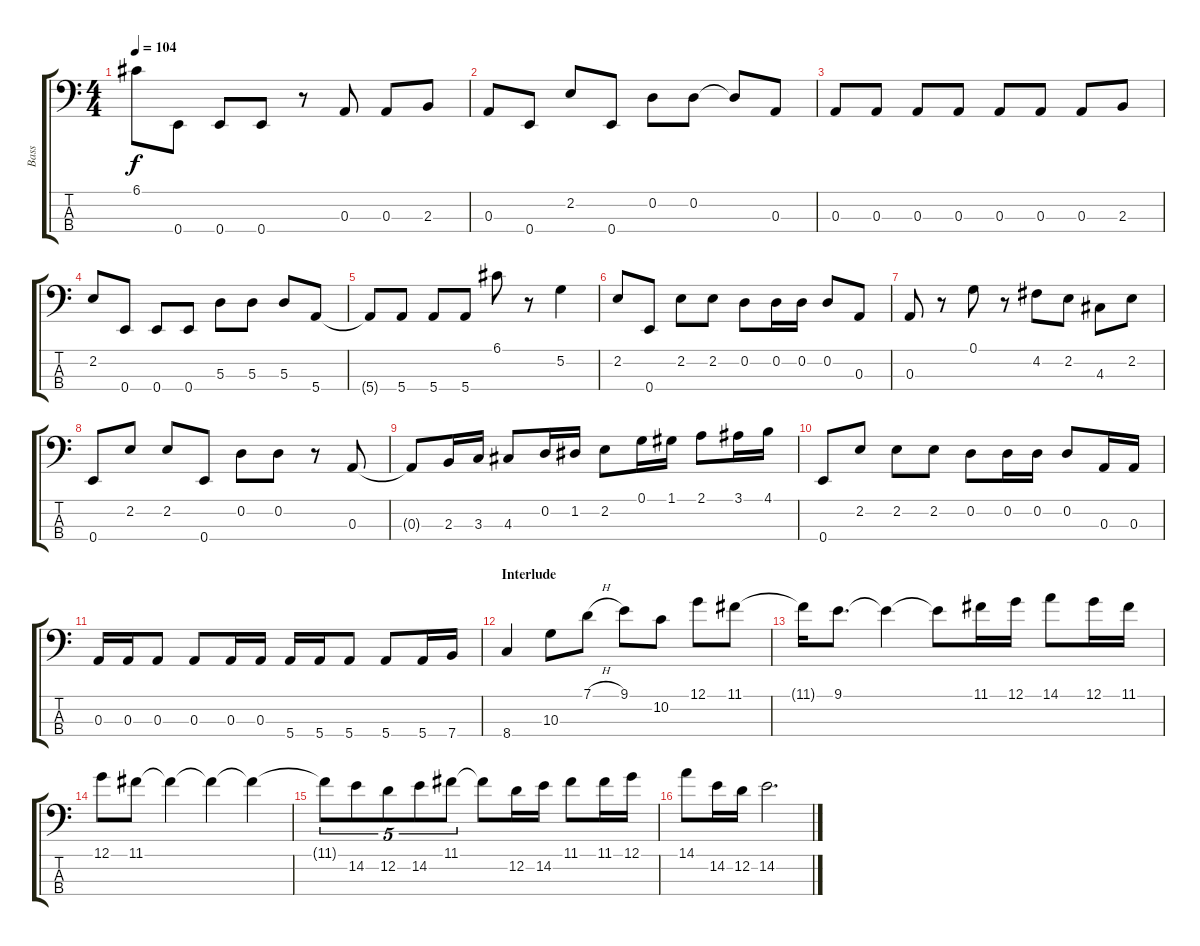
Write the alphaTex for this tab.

\track ("Bass" "Bass") {instrument electricbassfinger}
\staff {score tabs}
\tuning (G2 D2 A1 E1) {hide}
\ts (4 4)
\tempo 104
\clef f4
\ks c
6.1.8{dy f} 0.4.8 0.4.8 0.4.8 r.8 0.3.8 0.3.8 2.3.8 |
0.3.8 0.4.8 2.2.8 0.4.8 0.2.8 0.2.8 0.2{t}.8 0.3.8 |
0.3.8 0.3.8 0.3.8 0.3.8 0.3.8 0.3.8 0.3.8 2.3.8 |
2.2.8 0.4.8 0.4.8 0.4.8 5.3.8 5.3.8 5.3.8 5.4.8 |
5.4{t}.8 5.4.8 5.4.8 5.4.8 6.1.8 r.8 5.2.4 |
2.2.8 0.4.8 2.2.8 2.2.8 0.2.8 0.2.16 0.2.16 0.2.8 0.3.8 |
0.3.8 r.8 0.1.8 r.8 4.2.8 2.2.8 4.3.8 2.2.8 |
0.4.8 2.2.8 2.2.8 0.4.8 0.2.8 0.2.8 r.8 0.3.8 |
0.3{t}.8 2.3.16 3.3.16 4.3.8 0.2.16 1.2.16 2.2.8 0.1.16 1.1.16 2.1.8 3.1.16 4.1.16 |
0.4.8 2.2.8 2.2.8 2.2.8 0.2.8 0.2.16 0.2.16 0.2.8 0.3.16 0.3.16 |
0.3.16 0.3.16 0.3.8 0.3.8 0.3.16 0.3.16 5.4.16 5.4.16 5.4.8 5.4.8 5.4.16 7.4.16 |
\section ("" "Interlude")
8.4.4 10.3.8 7.1{h}.8 9.1.8 10.2.8 12.1.8 11.1.8 |
11.1{t}.16 9.1.8{d} 9.1{t}.4 9.1{t}.8 11.1.16 12.1.16 14.1.8 12.1.16 11.1.16 |
12.1.8 11.1.8 11.1{t}.4 11.1{t}.4 11.1{t}.4 |
11.1{t}.8{tu (5 4)} 14.2.8{tu (5 4)} 12.2.8{tu (5 4)} 14.2.8{tu (5 4)} 11.1.8{tu (5 4)} 11.1{t}.8 12.2.16 14.2.16 11.1.8 11.1.16 12.1.16 |
14.1.8 14.2.16 12.2.16 14.2.2{d}
